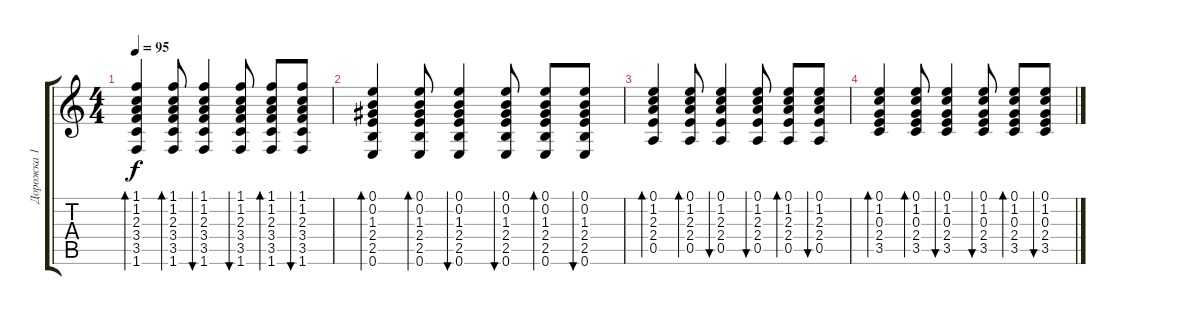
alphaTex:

\track ("Дорожка 1" "Дорожка 1") {instrument acousticguitarsteel}
\staff {score tabs}
\tuning (E4 B3 G3 D3 A2 E2) {hide}
\ts (4 4)
\tempo 95
\clef g2
\ks c
(1.1 1.2 2.3 3.4 3.5 1.6).4{bd 60 dy f} (1.1 1.2 2.3 3.4 3.5 1.6).8{bd 60} (1.1 1.2 2.3 3.4 3.5 1.6).4{bu 60} (1.1 1.2 2.3 3.4 3.5 1.6).8{bu 60} (1.1 1.2 2.3 3.4 3.5 1.6).8{bd 60} (1.1 1.2 2.3 3.4 3.5 1.6).8{bu 60} |
(0.1 0.2 1.3 2.4 2.5 0.6).4{bd 60} (0.1 0.2 1.3 2.4 2.5 0.6).8{bd 60} (0.1 0.2 1.3 2.4 2.5 0.6).4{bu 60} (0.1 0.2 1.3 2.4 2.5 0.6).8{bu 60} (0.1 0.2 1.3 2.4 2.5 0.6).8{bd 60} (0.1 0.2 1.3 2.4 2.5 0.6).8{bu 60} |
(0.1 1.2 2.3 2.4 0.5).4{bd 60} (0.1 1.2 2.3 2.4 0.5).8{bd 60} (0.1 1.2 2.3 2.4 0.5).4{bu 60} (0.1 1.2 2.3 2.4 0.5).8{bu 60} (0.1 1.2 2.3 2.4 0.5).8{bd 60} (0.1 1.2 2.3 2.4 0.5).8{bu 60} |
(0.1 1.2 0.3 2.4 3.5).4{bd 60} (0.1 1.2 0.3 2.4 3.5).8{bd 60} (0.1 1.2 0.3 2.4 3.5).4{bu 60} (0.1 1.2 0.3 2.4 3.5).8{bu 60} (0.1 1.2 0.3 2.4 3.5).8{bd 60} (0.1 1.2 0.3 2.4 3.5).8{bu 60}
